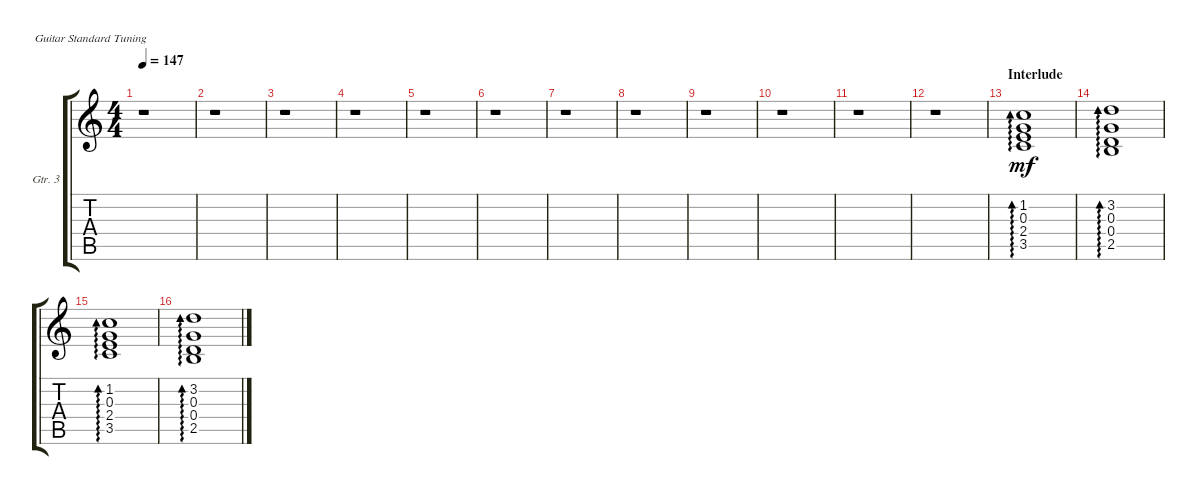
\defaultSystemsLayout 4
\bracketExtendMode groupsimilarinstruments
\firstSystemTrackNameOrientation horizontal
\otherSystemsTrackNameOrientation horizontal
\track ("Guitar 3" "Gtr. 3") {instrument overdrivenguitar}
\staff {score tabs}
\tuning (E4 B3 G3 D3 A2 E2)
\ts (4 4)
\tempo 147
\clef g2
\ks c
r.1{dy mf} |
r.1 |
r.1 |
r.1 |
r.1 |
r.1 |
r.1 |
r.1 |
r.1 |
r.1 |
r.1 |
r.1 |
\section ("" "Interlude")
(3.5 2.4 0.3 1.2).1{ad 0} |
(2.5 0.4 0.3 3.2).1{ad 0} |
(3.5 2.4 0.3 1.2).1{ad 0} |
(2.5 0.4 0.3 3.2).1{ad 0}
